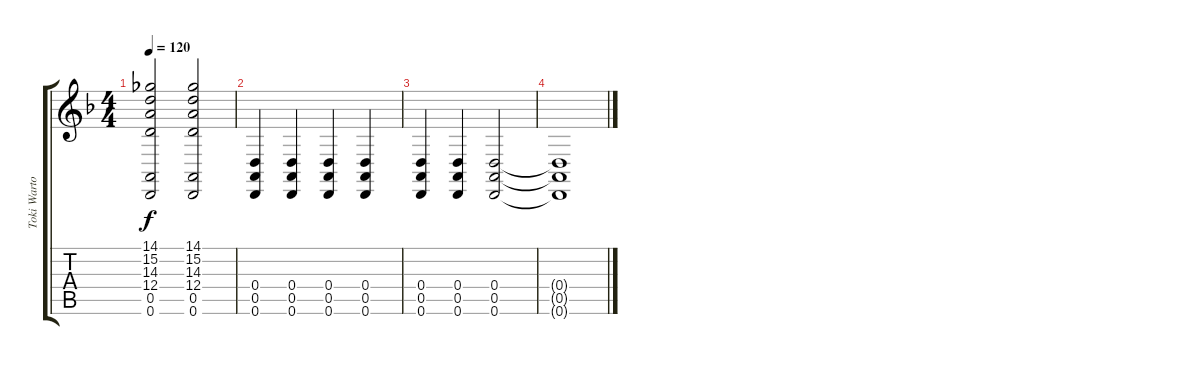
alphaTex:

\track ("Toki Wartooth (Synth)" "Toki Warto") {instrument rockorgan}
\staff {score tabs}
\tuning (E4 B3 G3 D3 A2 D2) {hide}
\ts (4 4)
\tempo 120
\clef g2
\ks dminor
(14.1 15.2 14.3 12.4 0.5 0.6).2{dy f} (14.1 15.2 14.3 12.4 0.5 0.6).2 |
(0.4 0.5 0.6).4 (0.4 0.5 0.6).4 (0.4 0.5 0.6).4 (0.4 0.5 0.6).4 |
(0.4 0.5 0.6).4 (0.4 0.5 0.6).4 (0.4 0.5 0.6).2 |
(0.4{t} 0.5{t} 0.6{t}).1
